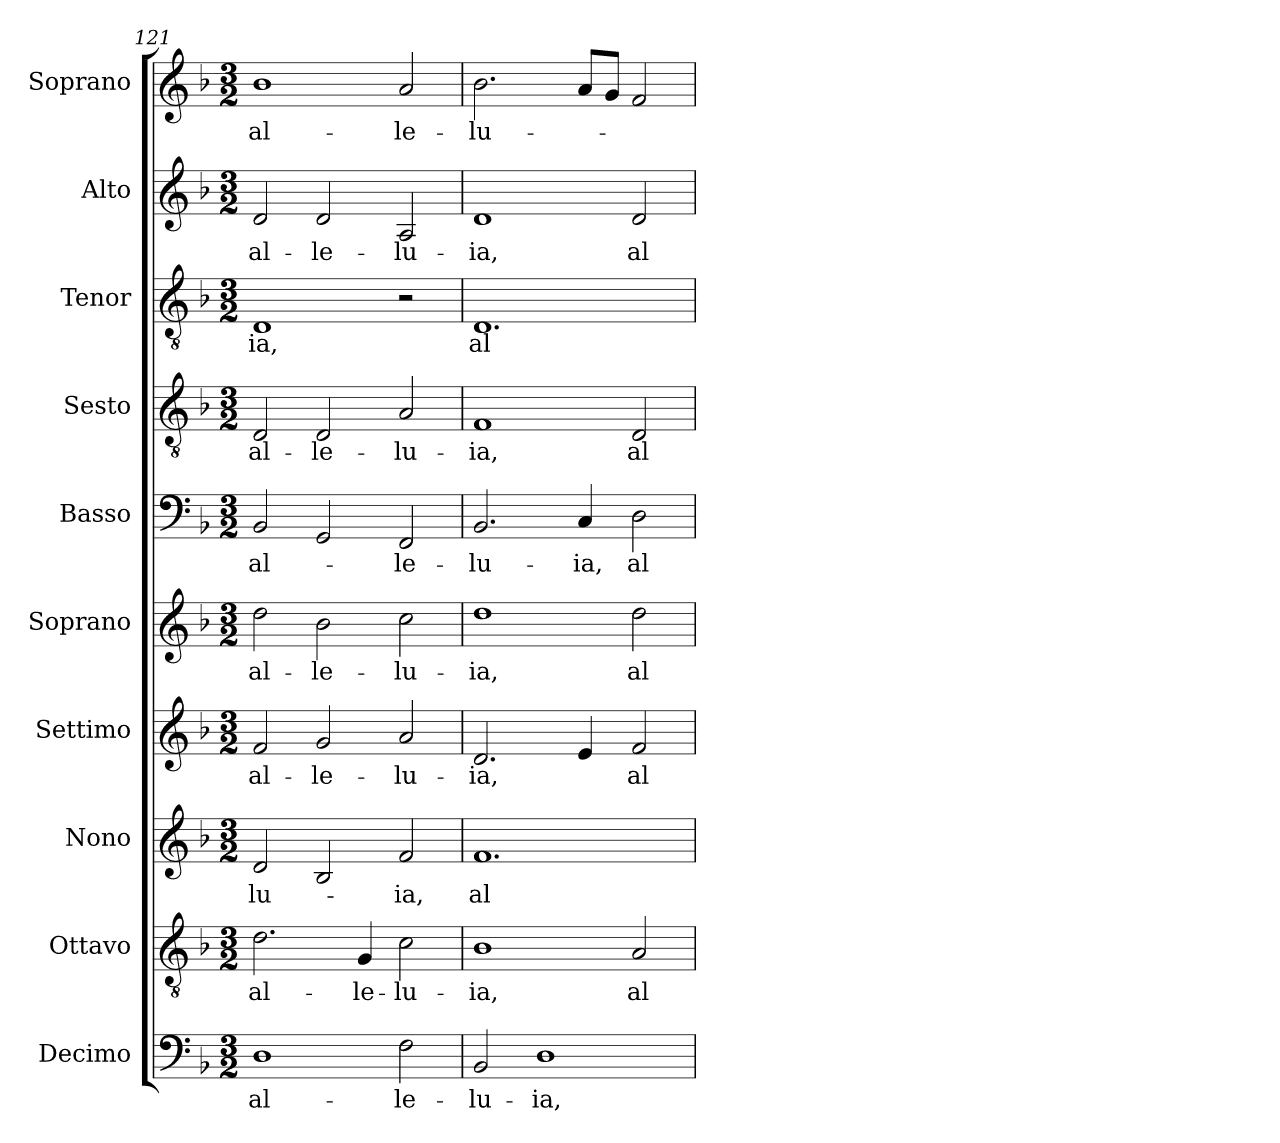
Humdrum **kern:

**kern	**text	**kern	**text	**kern	**text	**kern	**text	**kern	**text	**kern	**text	**kern	**text	**kern	**text	**kern	**text	**kern	**text
*part10	*part10	*part9	*part9	*part8	*part8	*part7	*part7	*part6	*part6	*part5	*part5	*part4	*part4	*part3	*part3	*part2	*part2	*part1	*part1
*staff10	*staff10	*staff9	*staff9	*staff8	*staff8	*staff7	*staff7	*staff6	*staff6	*staff5	*staff5	*staff4	*staff4	*staff3	*staff3	*staff2	*staff2	*staff1	*staff1
*I"Decimo	*	*I"Ottavo	*	*I"Nono	*	*I"Settimo	*	*I"Soprano	*	*I"Basso	*	*I"Sesto	*	*I"Tenor	*	*I"Alto	*	*I"Soprano	*
*I'Dc.	*	*I'Ot.	*	*I'N.	*	*I'St.	*	*I'S.	*	*I'B.	*	*I'Ss.	*	*I'T.	*	*I'A.	*	*I'S.	*
*clefF4	*	*clefGv2	*	*clefG2	*	*clefG2	*	*clefG2	*	*clefF4	*	*clefGv2	*	*clefGv2	*	*clefG2	*	*clefG2	*
*	*	*ITrd7c12	*	*	*	*	*	*	*	*	*	*ITrd7c12	*	*ITrd7c12	*	*	*	*	*
*k[b-]	*	*k[b-]	*	*k[b-]	*	*k[b-]	*	*k[b-]	*	*k[b-]	*	*k[b-]	*	*k[b-]	*	*k[b-]	*	*k[b-]	*
*F:	*	*F:	*	*F:	*	*F:	*	*F:	*	*F:	*	*F:	*	*F:	*	*F:	*	*F:	*
*M3/2	*	*M3/2	*	*M3/2	*	*M3/2	*	*M3/2	*	*M3/2	*	*M3/2	*	*M3/2	*	*M3/2	*	*M3/2	*
=121	=121	=121	=121	=121	=121	=121	=121	=121	=121	=121	=121	=121	=121	=121	=121	=121	=121	=121	=121
!	!LO:LY:b:color=#000000	!	!	!	!	!	!	!	!	!	!	!	!	!	!	!	!	!	!
!	!	!	!LO:LY:b:color=#000000	!	!	!	!	!	!	!	!	!	!	!	!	!	!	!	!
!	!	!	!	!	!LO:LY:b:color=#000000	!	!	!	!	!	!	!	!	!	!	!	!	!	!
!	!	!	!	!	!	!	!LO:LY:b:color=#000000	!	!	!	!	!	!	!	!	!	!	!	!
!	!	!	!	!	!	!	!	!	!LO:LY:b:color=#000000	!	!	!	!	!	!	!	!	!	!
!	!	!	!	!	!	!	!	!	!	!	!LO:LY:b:color=#000000	!	!	!	!	!	!	!	!
!	!	!	!	!	!	!	!	!	!	!	!	!	!LO:LY:b:color=#000000	!	!	!	!	!	!
!	!	!	!	!	!	!	!	!	!	!	!	!	!	!	!LO:LY:b:color=#000000	!	!	!	!
!	!	!	!	!	!	!	!	!	!	!	!	!	!	!	!	!	!LO:LY:b:color=#000000	!	!
!	!	!	!	!	!	!	!	!	!	!	!	!	!	!	!	!	!	!	!LO:LY:b:color=#000000
1Di	al-	2.Di\	al-	2di/	-lu-	2fi/	al-	2ddi\	al-	2BB-i/	al-	2DDi/	al-	1DDi	-ia,	2di/	al-	1b-i	al-
!	!	!	!	!	!	!	!LO:LY:b:color=#000000	!	!	!	!	!	!	!	!	!	!	!	!
!	!	!	!	!	!	!	!	!	!LO:LY:b:color=#000000	!	!	!	!	!	!	!	!	!	!
!	!	!	!	!	!	!	!	!	!	!	!	!	!LO:LY:b:color=#000000	!	!	!	!	!	!
!	!	!	!	!	!	!	!	!	!	!	!	!	!	!	!	!	!LO:LY:b:color=#000000	!	!
.	.	.	.	2B-i/	.	2gi/	-le-	2b-i\	-le-	2GGi/	.	2DDi/	-le-	.	.	2di/	-le-	.	.
!	!	!	!LO:LY:b:color=#000000	!	!	!	!	!	!	!	!	!	!	!	!	!	!	!	!
.	.	4GGi/	-le-	.	.	.	.	.	.	.	.	.	.	.	.	.	.	.	.
!	!LO:LY:b:color=#000000	!	!	!	!	!	!	!	!	!	!	!	!	!	!	!	!	!	!
!	!	!	!LO:LY:b:color=#000000	!	!	!	!	!	!	!	!	!	!	!	!	!	!	!	!
!	!	!	!	!	!LO:LY:b:color=#000000	!	!	!	!	!	!	!	!	!	!	!	!	!	!
!	!	!	!	!	!	!	!LO:LY:b:color=#000000	!	!	!	!	!	!	!	!	!	!	!	!
!	!	!	!	!	!	!	!	!	!LO:LY:b:color=#000000	!	!	!	!	!	!	!	!	!	!
!	!	!	!	!	!	!	!	!	!	!	!LO:LY:b:color=#000000	!	!	!	!	!	!	!	!
!	!	!	!	!	!	!	!	!	!	!	!	!	!LO:LY:b:color=#000000	!	!	!	!	!	!
!	!	!	!	!	!	!	!	!	!	!	!	!	!	!	!	!	!LO:LY:b:color=#000000	!	!
!	!	!	!	!	!	!	!	!	!	!	!	!	!	!	!	!	!	!	!LO:LY:b:color=#000000
2Fi\	-le-	2Ci\	-lu-	2fi/	-ia,	2ai/	-lu-	2cci\	-lu-	2FFi/	-le-	2AAi/	-lu-	2r	.	2Ai/	-lu-	2ai/	-le-
=122	=122	=122	=122	=122	=122	=122	=122	=122	=122	=122	=122	=122	=122	=122	=122	=122	=122	=122	=122
!	!LO:LY:b:color=#000000	!	!	!	!	!	!	!	!	!	!	!	!	!	!	!	!	!	!
!	!	!	!LO:LY:b:color=#000000	!	!	!	!	!	!	!	!	!	!	!	!	!	!	!	!
!	!	!	!	!	!LO:LY:b:color=#000000	!	!	!	!	!	!	!	!	!	!	!	!	!	!
!	!	!	!	!	!	!	!LO:LY:b:color=#000000	!	!	!	!	!	!	!	!	!	!	!	!
!	!	!	!	!	!	!	!	!	!LO:LY:b:color=#000000	!	!	!	!	!	!	!	!	!	!
!	!	!	!	!	!	!	!	!	!	!	!LO:LY:b:color=#000000	!	!	!	!	!	!	!	!
!	!	!	!	!	!	!	!	!	!	!	!	!	!LO:LY:b:color=#000000	!	!	!	!	!	!
!	!	!	!	!	!	!	!	!	!	!	!	!	!	!	!LO:LY:b:color=#000000	!	!	!	!
!	!	!	!	!	!	!	!	!	!	!	!	!	!	!	!	!	!LO:LY:b:color=#000000	!	!
!	!	!	!	!	!	!	!	!	!	!	!	!	!	!	!	!	!	!	!LO:LY:b:color=#000000
2BB-i/	-lu-	1BB-i	-ia,	1.fi	al-	2.di/	-ia,	1ddi	-ia,	2.BB-i/	-lu-	1FFi	-ia,	1.DDi	al-	1di	-ia,	2.b-i\	-lu-
!	!LO:LY:b:color=#000000	!	!	!	!	!	!	!	!	!	!	!	!	!	!	!	!	!	!
1Di	-ia,	.	.	.	.	.	.	.	.	.	.	.	.	.	.	.	.	.	.
!	!	!	!	!	!	!	!	!	!	!	!LO:LY:b:color=#000000	!	!	!	!	!	!	!	!
.	.	.	.	.	.	4ei/	.	.	.	4Ci/	-ia,	.	.	.	.	.	.	8ai/L	.
.	.	.	.	.	.	.	.	.	.	.	.	.	.	.	.	.	.	8gi/J	.
!	!	!	!LO:LY:b:color=#000000	!	!	!	!	!	!	!	!	!	!	!	!	!	!	!	!
!	!	!	!	!	!	!	!LO:LY:b:color=#000000	!	!	!	!	!	!	!	!	!	!	!	!
!	!	!	!	!	!	!	!	!	!LO:LY:b:color=#000000	!	!	!	!	!	!	!	!	!	!
!	!	!	!	!	!	!	!	!	!	!	!LO:LY:b:color=#000000	!	!	!	!	!	!	!	!
!	!	!	!	!	!	!	!	!	!	!	!	!	!LO:LY:b:color=#000000	!	!	!	!	!	!
!	!	!	!	!	!	!	!	!	!	!	!	!	!	!	!	!	!LO:LY:b:color=#000000	!	!
.	.	2AAi/	al-	.	.	2fi/	al-	2ddi\	al-	2Di\	al-	2DDi/	al-	.	.	2di/	al-	2fi/	.
=	=	=	=	=	=	=	=	=	=	=	=	=	=	=	=	=	=	=	=
*-	*-	*-	*-	*-	*-	*-	*-	*-	*-	*-	*-	*-	*-	*-	*-	*-	*-	*-	*-
